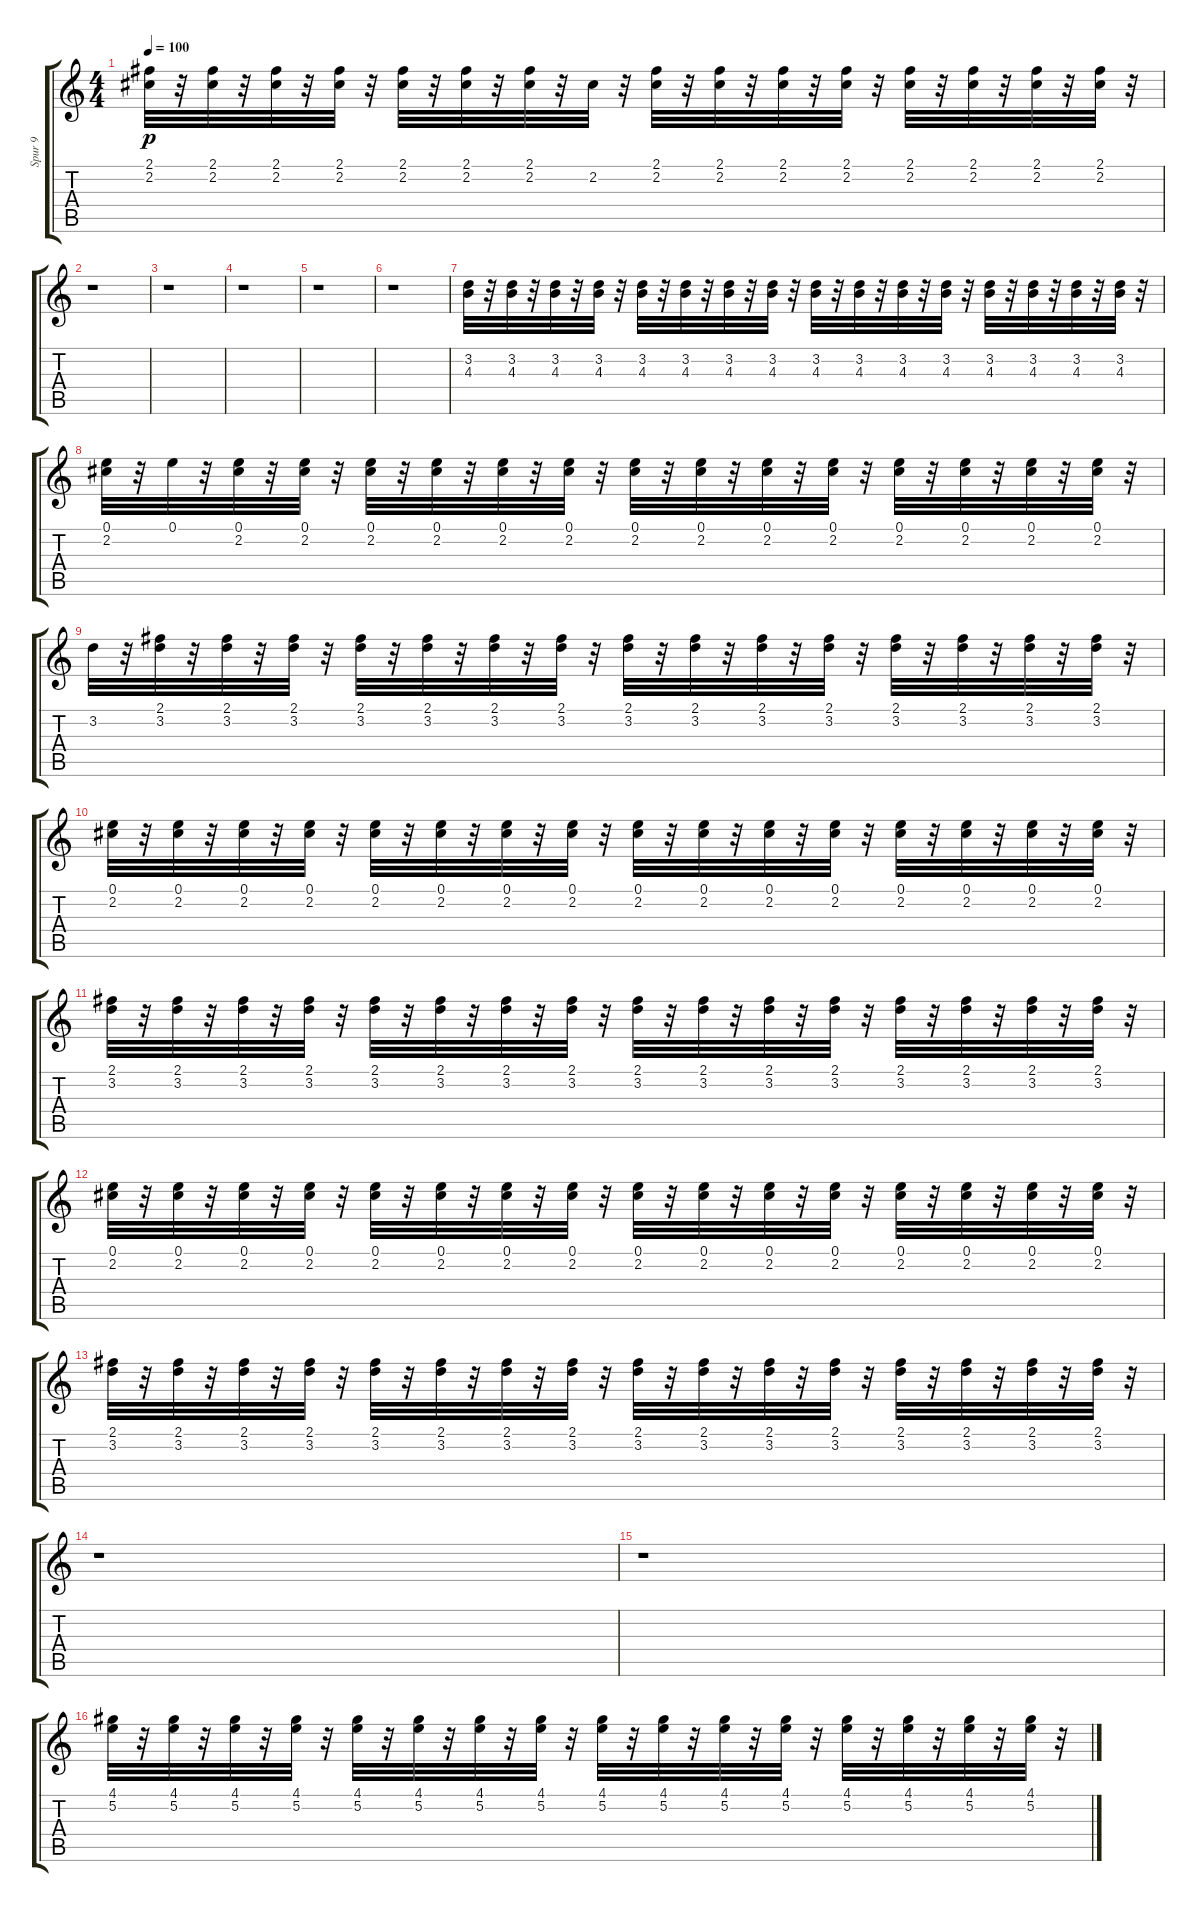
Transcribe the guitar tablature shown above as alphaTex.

\track ("Spur 9" "Spur 9") {instrument banjo}
\staff {score tabs}
\tuning (E4 B3 G3 D3 A2 E2) {hide}
\displaytranspose 12
\ts (4 4)
\tempo 100
\clef g2
\ks c
(2.1 2.2).32{dy p} r.32 (2.1 2.2).32 r.32 (2.1 2.2).32 r.32 (2.1 2.2).32 r.32 (2.1 2.2).32 r.32 (2.1 2.2).32 r.32 (2.1 2.2).32 r.32 2.2.32 r.32 (2.1 2.2).32 r.32 (2.1 2.2).32 r.32 (2.1 2.2).32 r.32 (2.1 2.2).32 r.32 (2.1 2.2).32 r.32 (2.1 2.2).32 r.32 (2.1 2.2).32 r.32 (2.1 2.2).32 r.32 |
r.1 |
r.1 |
r.1 |
r.1 |
r.1 |
(3.2 4.3).32 r.32 (3.2 4.3).32 r.32 (3.2 4.3).32 r.32 (3.2 4.3).32 r.32 (3.2 4.3).32 r.32 (3.2 4.3).32 r.32 (3.2 4.3).32 r.32 (3.2 4.3).32 r.32 (3.2 4.3).32 r.32 (3.2 4.3).32 r.32 (3.2 4.3).32 r.32 (3.2 4.3).32 r.32 (3.2 4.3).32 r.32 (3.2 4.3).32 r.32 (3.2 4.3).32 r.32 (3.2 4.3).32 r.32 |
(0.1 2.2).32 r.32 0.1.32 r.32 (0.1 2.2).32 r.32 (0.1 2.2).32 r.32 (0.1 2.2).32 r.32 (0.1 2.2).32 r.32 (0.1 2.2).32 r.32 (0.1 2.2).32 r.32 (0.1 2.2).32 r.32 (0.1 2.2).32 r.32 (0.1 2.2).32 r.32 (0.1 2.2).32 r.32 (0.1 2.2).32 r.32 (0.1 2.2).32 r.32 (0.1 2.2).32 r.32 (0.1 2.2).32 r.32 |
3.2.32 r.32 (2.1 3.2).32 r.32 (2.1 3.2).32 r.32 (2.1 3.2).32 r.32 (2.1 3.2).32 r.32 (2.1 3.2).32 r.32 (2.1 3.2).32 r.32 (2.1 3.2).32 r.32 (2.1 3.2).32 r.32 (2.1 3.2).32 r.32 (2.1 3.2).32 r.32 (2.1 3.2).32 r.32 (2.1 3.2).32 r.32 (2.1 3.2).32 r.32 (2.1 3.2).32 r.32 (2.1 3.2).32 r.32 |
(0.1 2.2).32 r.32 (0.1 2.2).32 r.32 (0.1 2.2).32 r.32 (0.1 2.2).32 r.32 (0.1 2.2).32 r.32 (0.1 2.2).32 r.32 (0.1 2.2).32 r.32 (0.1 2.2).32 r.32 (0.1 2.2).32 r.32 (0.1 2.2).32 r.32 (0.1 2.2).32 r.32 (0.1 2.2).32 r.32 (0.1 2.2).32 r.32 (0.1 2.2).32 r.32 (0.1 2.2).32 r.32 (0.1 2.2).32 r.32 |
(2.1 3.2).32 r.32 (2.1 3.2).32 r.32 (2.1 3.2).32 r.32 (2.1 3.2).32 r.32 (2.1 3.2).32 r.32 (2.1 3.2).32 r.32 (2.1 3.2).32 r.32 (2.1 3.2).32 r.32 (2.1 3.2).32 r.32 (2.1 3.2).32 r.32 (2.1 3.2).32 r.32 (2.1 3.2).32 r.32 (2.1 3.2).32 r.32 (2.1 3.2).32 r.32 (2.1 3.2).32 r.32 (2.1 3.2).32 r.32 |
(0.1 2.2).32 r.32 (0.1 2.2).32 r.32 (0.1 2.2).32 r.32 (0.1 2.2).32 r.32 (0.1 2.2).32 r.32 (0.1 2.2).32 r.32 (0.1 2.2).32 r.32 (0.1 2.2).32 r.32 (0.1 2.2).32 r.32 (0.1 2.2).32 r.32 (0.1 2.2).32 r.32 (0.1 2.2).32 r.32 (0.1 2.2).32 r.32 (0.1 2.2).32 r.32 (0.1 2.2).32 r.32 (0.1 2.2).32 r.32 |
(2.1 3.2).32 r.32 (2.1 3.2).32 r.32 (2.1 3.2).32 r.32 (2.1 3.2).32 r.32 (2.1 3.2).32 r.32 (2.1 3.2).32 r.32 (2.1 3.2).32 r.32 (2.1 3.2).32 r.32 (2.1 3.2).32 r.32 (2.1 3.2).32 r.32 (2.1 3.2).32 r.32 (2.1 3.2).32 r.32 (2.1 3.2).32 r.32 (2.1 3.2).32 r.32 (2.1 3.2).32 r.32 (2.1 3.2).32 r.32 |
r.1 |
r.1 |
(4.1 5.2).32 r.32 (4.1 5.2).32 r.32 (4.1 5.2).32 r.32 (4.1 5.2).32 r.32 (4.1 5.2).32 r.32 (4.1 5.2).32 r.32 (4.1 5.2).32 r.32 (4.1 5.2).32 r.32 (4.1 5.2).32 r.32 (4.1 5.2).32 r.32 (4.1 5.2).32 r.32 (4.1 5.2).32 r.32 (4.1 5.2).32 r.32 (4.1 5.2).32 r.32 (4.1 5.2).32 r.32 (4.1 5.2).32 r.32
